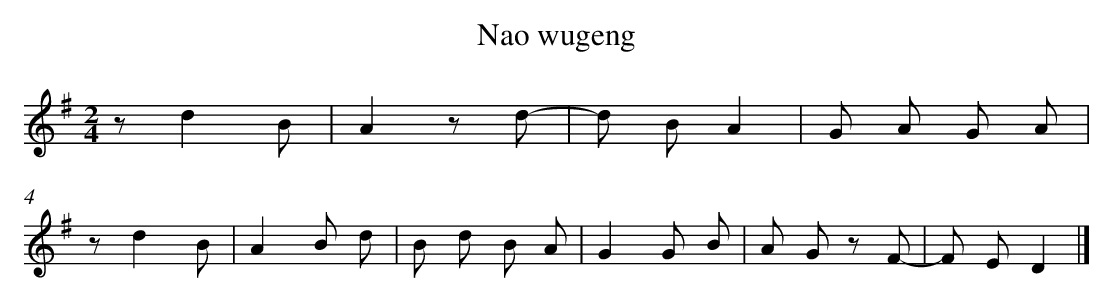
X:1
T: Nao wugeng
L: 1/8
M: 2/4
K: G
zd2B [I:setbarnb 1]|
A2z d- |
d BA2 |
G A G A |
zd2B |
A2B d |
B d B A |
G2G B |
A G z F- |
F ED2 |]
